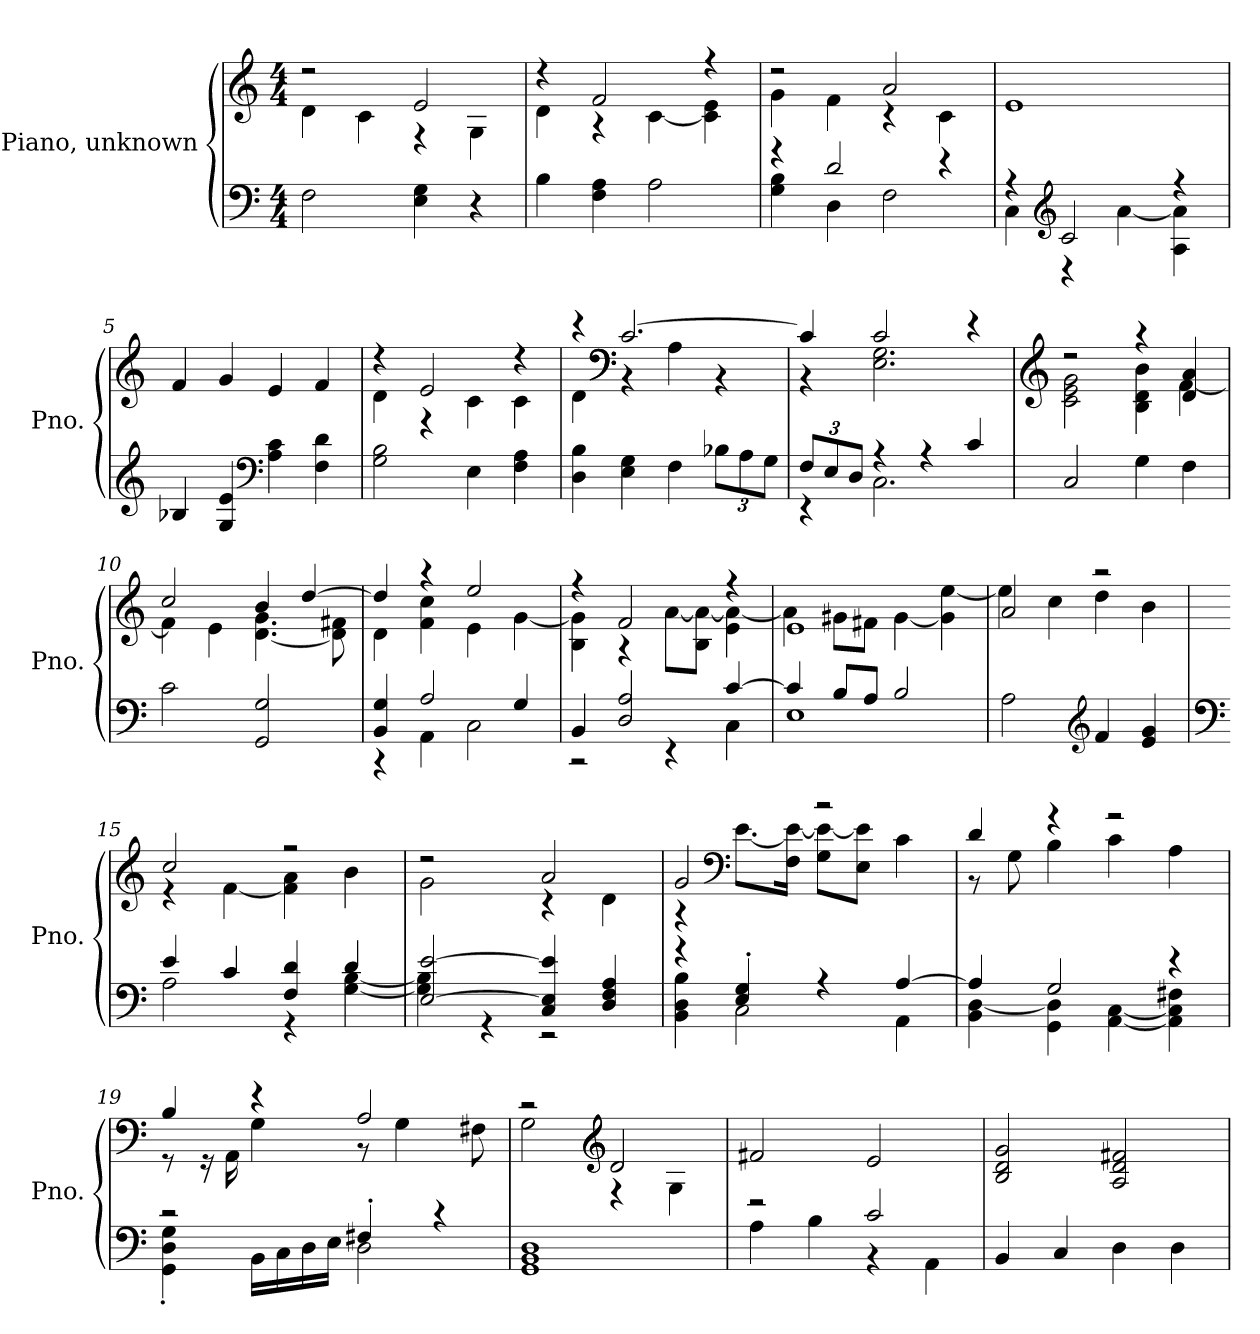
**kern	**kern
*part1	*part1
*staff2	*staff1
*I"Piano, unknown	*
*I'Pno.	*
*clefF4	*clefG2
*k[]	*k[]
*M4/4	*M4/4
*MM117	*MM117
=1	=1
*	*^
2F\	2r	4d\
.	.	4c\
4E\ 4G\	2e/	4r
4r	.	4G\
=2	=2	=2
4B\	4r	4d\
4F\ 4A\	2f/	4r
2A\	.	[4c\
.	4r	4c\] 4e\
=3	=3	=3
*^	*	*
4r	4G\ 4B\	2r	4g\
2d/	4D\	.	4f\
.	2F\	2a/	4r
4r	.	.	4c\
*	*	*v	*v
=4	=4	=4
4r	4C\	1e
*clefG2	*	*
2c/	4r	.
.	[4a\	.
4r	4A\ 4a\]	.
*v	*v	*
=5	=5
4B-X/	4f/
4G/ 4e/	4g/
*clefF4	*
4A\ 4c\	4e/
4F\ 4d\	4f/
=6	=6
*	*^
2G\ 2B\	4r	4d\
.	2e/	4r
4E\	.	4c\
4F\ 4A\	4r	4c\
!!LO:LB:g=z	!!
=7	=7	=7
4D\ 4B\	4r	4d\
*	*clefF4	*
4E\ 4G\	[2.c/	4r
4F\	.	4A\
*Xbrackettup	*	*
12B-X\L	.	4r
12A\	.	.
12G\J	.	.
=8	=8	=8
*^	*	*
12F/L	4r	4c/]	4r
12E/	.	.	.
12D/J	.	.	.
4r	2.C\	2c/	2.E\ 2.G\
4r	.	.	.
4c/	.	4r	.
*v	*v	*	*
=9	=9	=9
*	*clefG2	*
2C/	2r	2c\ 2e\ 2g\
4G\	4r	4B\ 4d\ 4b\
4F\	4d/ 4a/	[4f\
=10	=10	=10
2c\	2cc/	4f\]
.	.	4e\
2GG/ 2G/	4b/	[4.d\ 4.g\
.	[4dd/	.
.	.	8d\] 8f#X\
=11	=11	=11
*^	*	*
4BB/ 4G/	4r	4dd/]	4d\
2A/	4AA\	4r	4f\ 4cc\
.	2C\	2ee/	4e\
4G/	.	.	[4g\
=12	=12	=12	=12
4BB/	2r	4r	4B\ 4g\]
2D/ 2A/	.	2f/	4r
.	4r	.	[8a\L
.	.	.	8B\ 8a\_J
[4c/	4C\	4r	4e\ 4a\_
!!LO:LB:g=z	!!
=13	=13	=13	=13
4c/]	1E	1e	4a\]
8B/L	.	.	8g#X\L
8A/J	.	.	8f#X\J
2B/	.	.	[4g#\
.	.	.	4g#\] [4ee\
*v	*v	*	*
=14	=14	=14
2A\	2a/	4ee\]
.	.	4cc\
*clefG2	*	*
4f/	2r	4dd\
4e/ 4g/	.	4b\
=15	=15	=15
*clefF4	*	*
*^	*	*
4e/	2A\	2cc/	4r
4c/	.	.	[4f\
4F/ 4d/	4r	2r	4f\] 4a\
4d/	[4G\ [4B\	.	4b\
=16	=16	=16	=16
[2E/ [2e/	4G\] 4B\]	2r	2g\
.	4r	.	.
4C/ 4E/] 4e/]	2r	2a/	4r
4D/ 4F/ 4A/	.	.	4d\
=17	=17	=17	=17
4r	4BB\ 4D\ 4B\	2g/	4r
*	*	*clefF4	*
4E/' 4G/'	2C\	.	[8.e\L
.	.	.	16F\ 16e\_Jk
4r	.	2r	8G\ 8e\_L
.	.	.	8E\ 8e\]J
[4A/	4AA\	.	4c\
!!LO:LB:g=z	!!
=18	=18	=18	=18
4A/]	4BB\ [4D\	4d/	8r
.	.	.	8G\
2G/	4GG\ 4D\]	4r	4B\
.	[4AA\ [4C\	2r	4c\
4r	4AA\] 4C\] 4F#X\	.	4A\
=19	=19	=19	=19
2r	4GG\' 4D\' 4G\'	4B/	8r
.	.	.	16r
.	.	.	16AA\
.	16BB\LL	4r	4G\
.	16C\	.	.
.	16D\	.	.
.	16E\JJ	.	.
4F#X'/	2D\	2A/	8r
.	.	.	4G\
4r	.	.	.
.	.	.	8F#X\
*v	*v	*	*
=20	=20	=20
1GG 1BB 1D	2r	2G\
*	*clefG2	*
.	2d/	4r
.	.	4G\
*	*v	*v
=21	=21
*^	*
2r	4A\	2f#X/
.	4B\	.
2c/	4r	2e/
.	4AA\	.
*v	*v	*
=22	=22
4BB/	2B/ 2d/ 2g/
4C/	.
4D\	2A/ 2d/ 2f#X/
4D\	.
=	=
*-	*-
